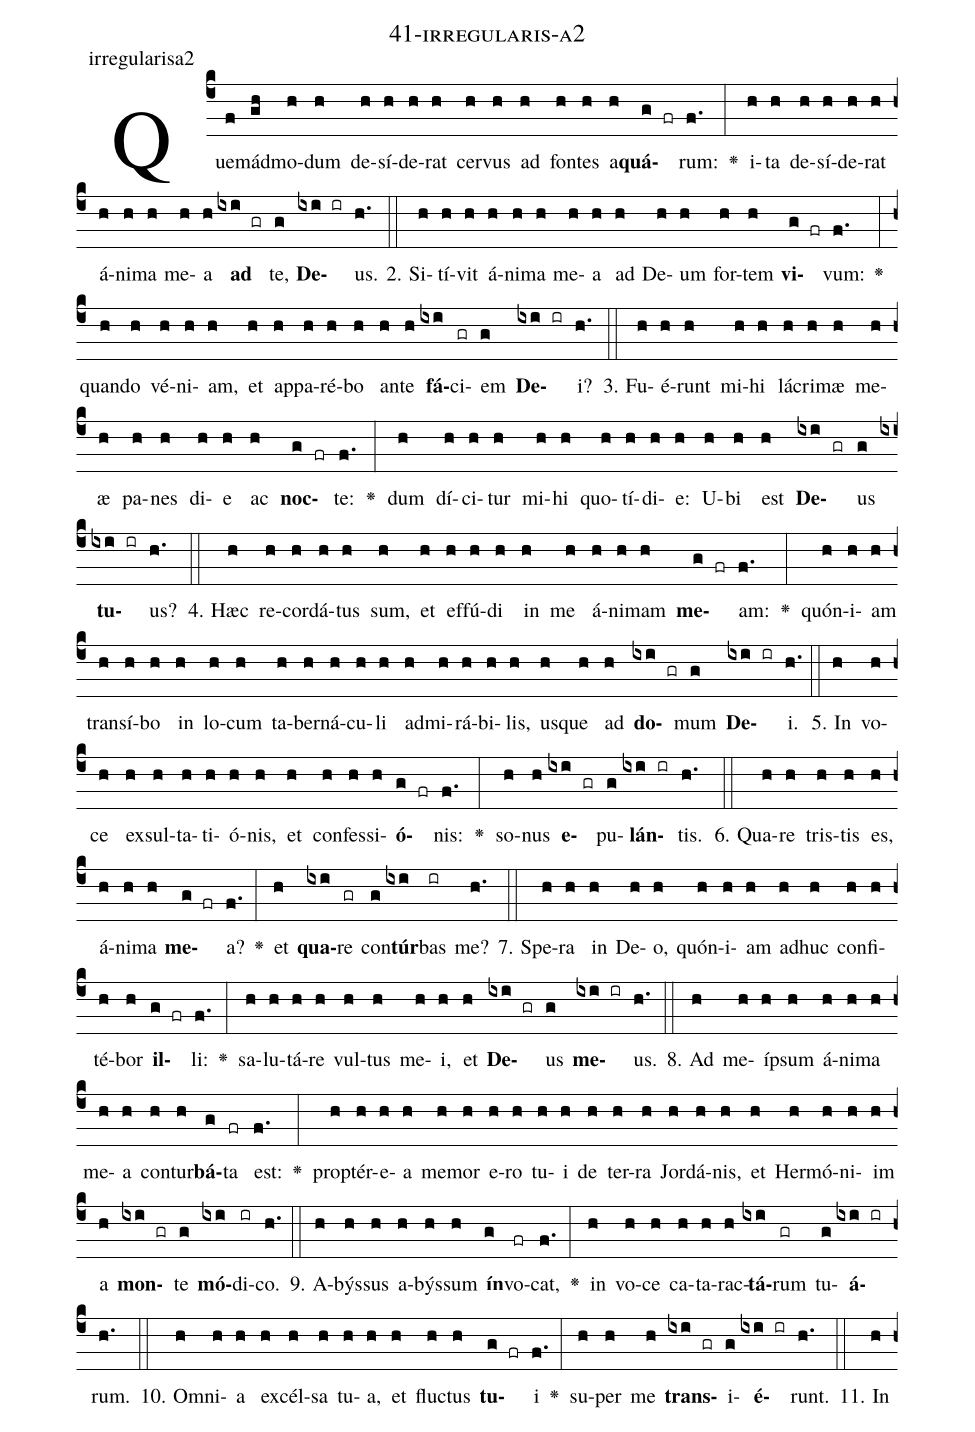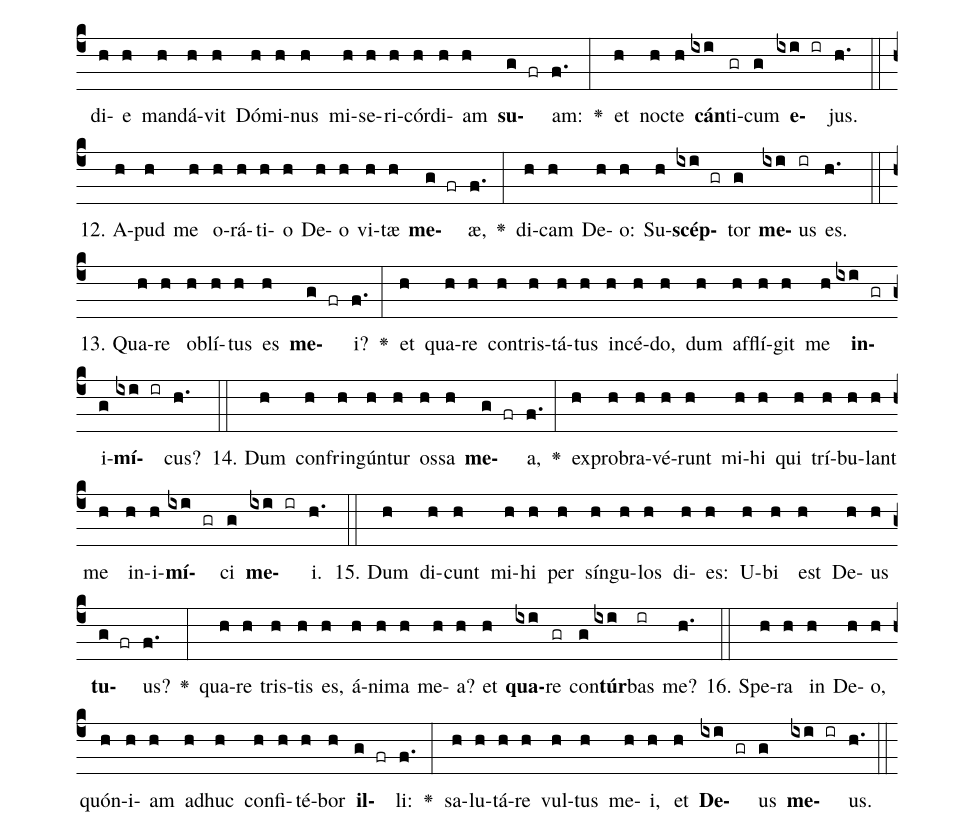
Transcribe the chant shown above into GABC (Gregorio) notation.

name: 41-irregularis-a2;
annotation: irregularisa2;
%%
(c4)Quem(f)ád(gh)mo(h)dum(h) de(h)sí(h)de(h)rat(h) cer(h)vus(h) ad(h) fon(h)tes(h) a(h)<b>quá</b>(g fr)rum:(f.) <v>\greheightstar</v>(:) i(h)ta(h) de(h)sí(h)de(h)rat(h) á(h)ni(h)ma(h) me(h)a(h) <b>ad</b>(ixi gr) te,(g) <b>De</b>(ixi ir)us.(h.) (::)
2. Si(h)tí(h)vit(h) á(h)ni(h)ma(h) me(h)a(h) ad(h) De(h)um(h) for(h)tem(h) <b>vi</b>(g fr)vum:(f.) <v>\greheightstar</v>(:) quan(h)do(h) vé(h)ni(h)am,(h) et(h) ap(h)pa(h)ré(h)bo(h) an(h)te(h) <b>fá</b>(ixi)ci(gr)em(g) <b>De</b>(ixi ir)i?(h.) (::)
3. Fu(h)é(h)runt(h) mi(h)hi(h) lá(h)cri(h)mæ(h) me(h)æ(h) pa(h)nes(h) di(h)e(h) ac(h) <b>noc</b>(g fr)te:(f.) <v>\greheightstar</v>(:) dum(h) dí(h)ci(h)tur(h) mi(h)hi(h) quo(h)tí(h)di(h)e:(h) U(h)bi(h) est(h) <b>De</b>(ixi gr)us(g) <b>tu</b>(ixi ir)us?(h.) (::)
4. Hæc(h) re(h)cor(h)dá(h)tus(h) sum,(h) et(h) ef(h)fú(h)di(h) in(h) me(h) á(h)ni(h)mam(h) <b>me</b>(g fr)am:(f.) <v>\greheightstar</v>(:) quón(h)i(h)am(h) trans(h)í(h)bo(h) in(h) lo(h)cum(h) ta(h)ber(h)ná(h)cu(h)li(h) ad(h)mi(h)rá(h)bi(h)lis,(h) us(h)que(h) ad(h) <b>do</b>(ixi gr)mum(g) <b>De</b>(ixi ir)i.(h.) (::)
5. In(h) vo(h)ce(h) ex(h)sul(h)ta(h)ti(h)ó(h)nis,(h) et(h) con(h)fes(h)si(h)<b>ó</b>(g fr)nis:(f.) <v>\greheightstar</v>(:) so(h)nus(h) <b>e</b>(ixi gr)pu(g)<b>lán</b>(ixi ir)tis.(h.) (::)
6. Qua(h)re(h) tris(h)tis(h) es,(h) á(h)ni(h)ma(h) <b>me</b>(g fr)a?(f.) <v>\greheightstar</v>(:) et(h) <b>qua</b>(ixi)re(gr) con(g)<b>túr</b>(ixi)bas(ir) me?(h.) (::)
7. Spe(h)ra(h) in(h) De(h)o,(h) quón(h)i(h)am(h) ad(h)huc(h) con(h)fi(h)té(h)bor(h) <b>il</b>(g fr)li:(f.) <v>\greheightstar</v>(:) sa(h)lu(h)tá(h)re(h) vul(h)tus(h) me(h)i,(h) et(h) <b>De</b>(ixi gr)us(g) <b>me</b>(ixi ir)us.(h.) (::)
8. Ad(h) me(h)íp(h)sum(h) á(h)ni(h)ma(h) me(h)a(h) con(h)tur(h)<b>bá</b>(g)ta(fr) est:(f.) <v>\greheightstar</v>(:) prop(h)tér(h)e(h)a(h) me(h)mor(h) e(h)ro(h) tu(h)i(h) de(h) ter(h)ra(h) Jor(h)dá(h)nis,(h) et(h) Her(h)mó(h)ni(h)im(h) a(h) <b>mon</b>(ixi gr)te(g) <b>mó</b>(ixi)di(ir)co.(h.) (::)
9. A(h)býs(h)sus(h) a(h)býs(h)sum(h) <b>ín</b>(g)vo(fr)cat,(f.) <v>\greheightstar</v>(:) in(h) vo(h)ce(h) ca(h)ta(h)rac(h)<b>tá</b>(ixi)rum(gr) tu(g)<b>á</b>(ixi ir)rum.(h.) (::)
10. Om(h)ni(h)a(h) ex(h)cél(h)sa(h) tu(h)a,(h) et(h) fluc(h)tus(h) <b>tu</b>(g fr)i(f.) <v>\greheightstar</v>(:) su(h)per(h) me(h) <b>trans</b>(ixi gr)i(g)<b>é</b>(ixi ir)runt.(h.) (::)
11. In(h) di(h)e(h) man(h)dá(h)vit(h) Dó(h)mi(h)nus(h) mi(h)se(h)ri(h)cór(h)di(h)am(h) <b>su</b>(g fr)am:(f.) <v>\greheightstar</v>(:) et(h) noc(h)te(h) <b>cán</b>(ixi)ti(gr)cum(g) <b>e</b>(ixi ir)jus.(h.) (::)
12. A(h)pud(h) me(h) o(h)rá(h)ti(h)o(h) De(h)o(h) vi(h)tæ(h) <b>me</b>(g fr)æ,(f.) <v>\greheightstar</v>(:) di(h)cam(h) De(h)o:(h) Su(h)<b>scép</b>(ixi gr)tor(g) <b>me</b>(ixi)us(ir) es.(h.) (::)
13. Qua(h)re(h) ob(h)lí(h)tus(h) es(h) <b>me</b>(g fr)i?(f.) <v>\greheightstar</v>(:) et(h) qua(h)re(h) con(h)tris(h)tá(h)tus(h) in(h)cé(h)do,(h) dum(h) af(h)flí(h)git(h) me(h) <b>in</b>(ixi gr)i(g)<b>mí</b>(ixi ir)cus?(h.) (::)
14. Dum(h) con(h)frin(h)gún(h)tur(h) os(h)sa(h) <b>me</b>(g fr)a,(f.) <v>\greheightstar</v>(:) ex(h)pro(h)bra(h)vé(h)runt(h) mi(h)hi(h) qui(h) trí(h)bu(h)lant(h) me(h) in(h)i(h)<b>mí</b>(ixi gr)ci(g) <b>me</b>(ixi ir)i.(h.) (::)
15. Dum(h) di(h)cunt(h) mi(h)hi(h) per(h) sín(h)gu(h)los(h) di(h)es:(h) U(h)bi(h) est(h) De(h)us(h) <b>tu</b>(g fr)us?(f.) <v>\greheightstar</v>(:) qua(h)re(h) tris(h)tis(h) es,(h) á(h)ni(h)ma(h) me(h)a?(h) et(h) <b>qua</b>(ixi)re(gr) con(g)<b>túr</b>(ixi)bas(ir) me?(h.) (::)
16. Spe(h)ra(h) in(h) De(h)o,(h) quón(h)i(h)am(h) ad(h)huc(h) con(h)fi(h)té(h)bor(h) <b>il</b>(g fr)li:(f.) <v>\greheightstar</v>(:) sa(h)lu(h)tá(h)re(h) vul(h)tus(h) me(h)i,(h) et(h) <b>De</b>(ixi gr)us(g) <b>me</b>(ixi ir)us.(h.) (::)
